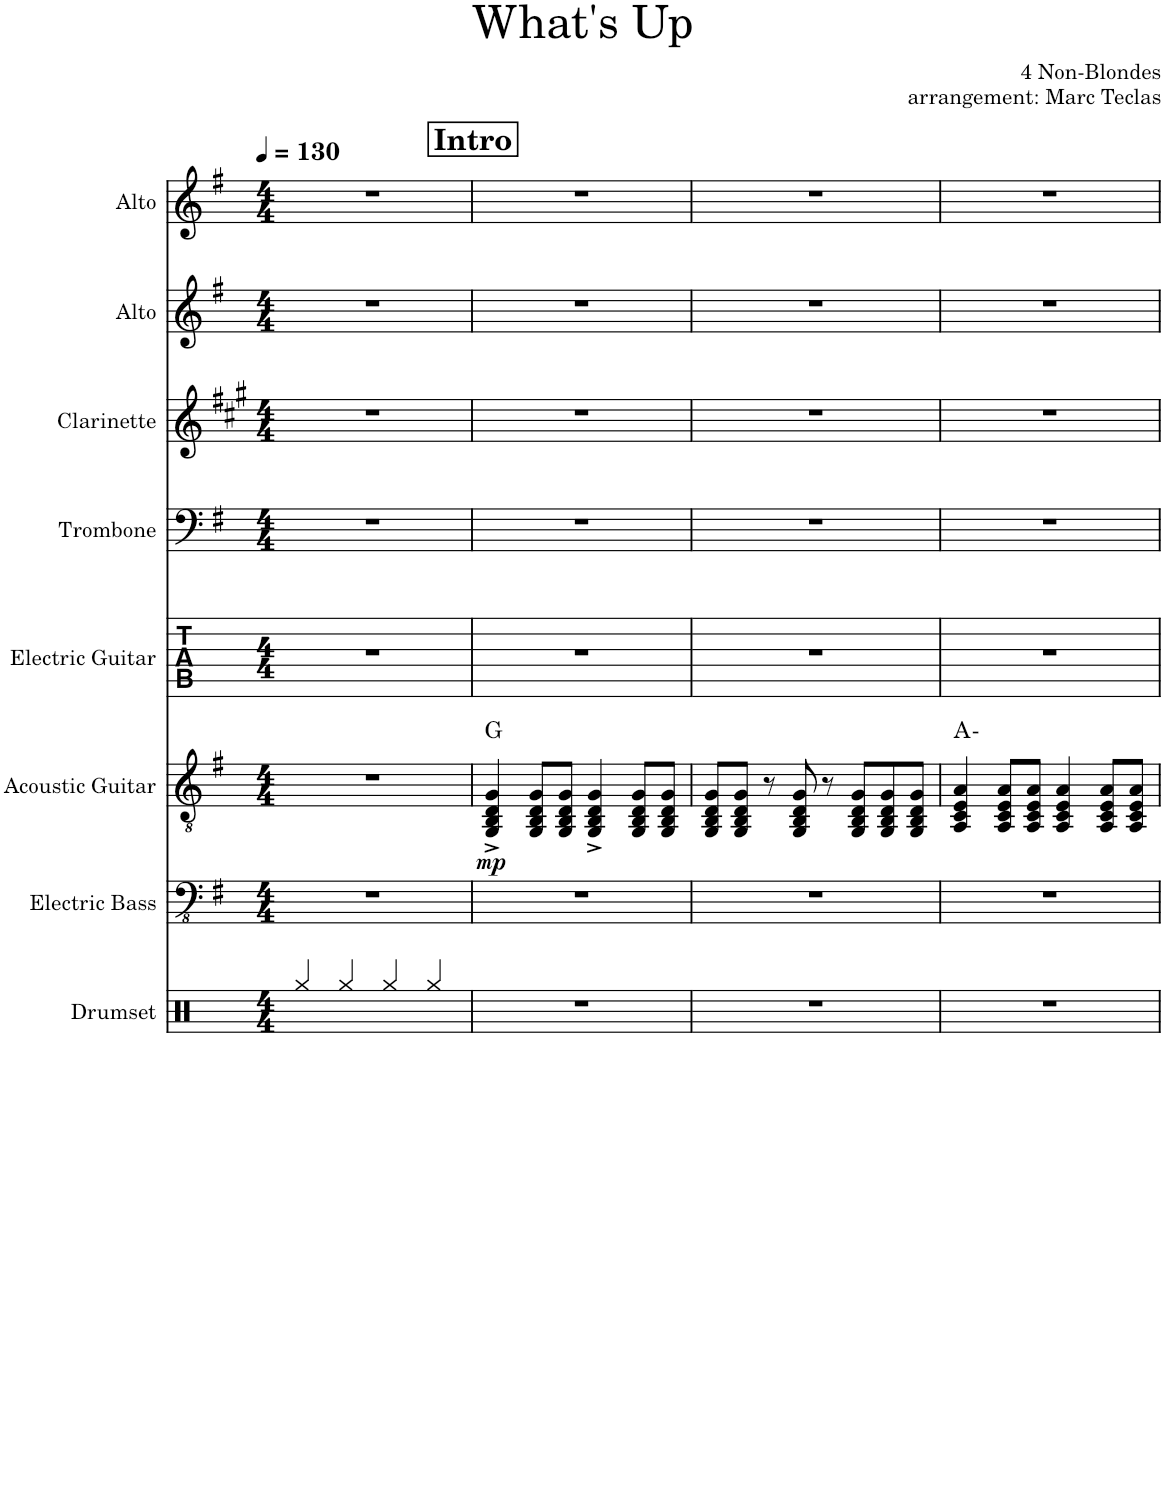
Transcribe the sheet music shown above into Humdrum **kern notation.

**kern	**kern	**kern	**dynam	**harte	**kern	**kern	**kern	**kern	**kern
*part8	*part7	*part6	*part6	*part6	*part5	*part4	*part3	*part2	*part1
*staff8	*staff7	*staff6	*staff6	*	*staff5	*staff4	*staff3	*staff2	*staff1
*I"Drumset	*I"Electric Bass	*I"Acoustic Guitar	*	*	*I"Electric Guitar	*I"Trombone	*I"Clarinette	*I"Alto	*I"Alto
*I'Drs.	*I'El. B.	*I'Guit.	*	*	*I'El. Guit.	*I'Tbn.	*I'Clar.	*I'A.	*I'A.
*	*	*	*	*	*stria6	*	*	*	*
*clefX	*clefFv4	*clefGv2	*	*	*	*clefF4	*clefG2	*clefG2	*clefG2
*	*	*	*	*	*	*	*Trd1c2	*	*
*k[]	*k[f#]	*k[f#]	*	*	*k[f#]	*k[f#]	*k[f#c#g#]	*k[f#]	*k[f#]
*M4/4	*M4/4	*M4/4	*	*	*M4/4	*M4/4	*M4/4	*M4/4	*M4/4
*MM130	*MM130	*MM130	*	*	*MM130	*MM130	*MM130	*MM130	*MM130
=1	=1	=1	=1	=1	=1	=1	=1	=1	=1
4Rgg/	1r	1r	.	.	1r	1r	1r	1r	1r
4Rgg/	.	.	.	.	.	.	.	.	.
4Rgg/	.	.	.	.	.	.	.	.	.
4Rgg/	.	.	.	.	.	.	.	.	.
!!LO:REH:place=s1:a:B:cj:fs=14:t=Intro
=2	=2	=2	=2	=2	=2	=2	=2	=2	=2
!	!	!	!LO:DY:b	!	!	!	!	!	!
1r	1r	4GG/^ 4BB/^ 4D/^ 4G/^	mp	G:maj	1r	1r	1r	1r	1r
.	.	8GG/ 8BB/ 8D/ 8G/L	.	.	.	.	.	.	.
.	.	8GG/ 8BB/ 8D/ 8G/J	.	.	.	.	.	.	.
.	.	4GG/^ 4BB/^ 4D/^ 4G/^	.	.	.	.	.	.	.
.	.	8GG/ 8BB/ 8D/ 8G/L	.	.	.	.	.	.	.
.	.	8GG/ 8BB/ 8D/ 8G/J	.	.	.	.	.	.	.
=3	=3	=3	=3	=3	=3	=3	=3	=3	=3
1r	1r	8GG/ 8BB/ 8D/ 8G/L	.	.	1r	1r	1r	1r	1r
.	.	8GG/ 8BB/ 8D/ 8G/J	.	.	.	.	.	.	.
.	.	8r	.	.	.	.	.	.	.
.	.	8GG/ 8BB/ 8D/ 8G/	.	.	.	.	.	.	.
.	.	8r	.	.	.	.	.	.	.
.	.	8GG/ 8BB/ 8D/ 8G/L	.	.	.	.	.	.	.
.	.	8GG/ 8BB/ 8D/ 8G/	.	.	.	.	.	.	.
.	.	8GG/ 8BB/ 8D/ 8G/J	.	.	.	.	.	.	.
=4	=4	=4	=4	=4	=4	=4	=4	=4	=4
1r	1r	4AA/ 4C/ 4E/ 4A/	.	A:min	1r	1r	1r	1r	1r
.	.	8AA/ 8C/ 8E/ 8A/L	.	.	.	.	.	.	.
.	.	8AA/ 8C/ 8E/ 8A/J	.	.	.	.	.	.	.
.	.	4AA/ 4C/ 4E/ 4A/	.	.	.	.	.	.	.
.	.	8AA/ 8C/ 8E/ 8A/L	.	.	.	.	.	.	.
.	.	8AA/ 8C/ 8E/ 8A/J	.	.	.	.	.	.	.
=	=	=	=	=	=	=	=	=	=
*-	*-	*-	*-	*-	*-	*-	*-	*-	*-
